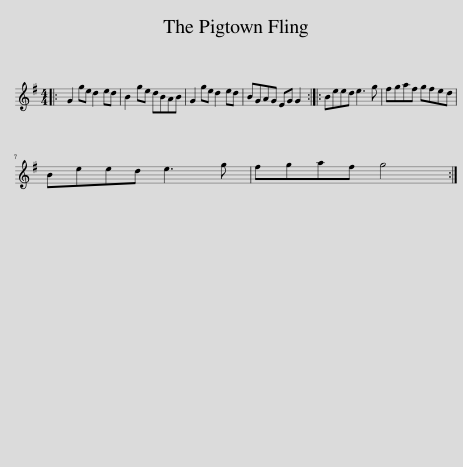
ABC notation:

X:1
L:1/8
M:4/4
I:linebreak $
K:G
V:1 treble
V:1
|: G2 ge d2 ed | B2 ge dBAB | G2 ge d2 ed | BGAG EG G2 :: Beed e3 g | %5
 fgaf gfed |$ Beed e3 g | fgaf g4 :| %8
